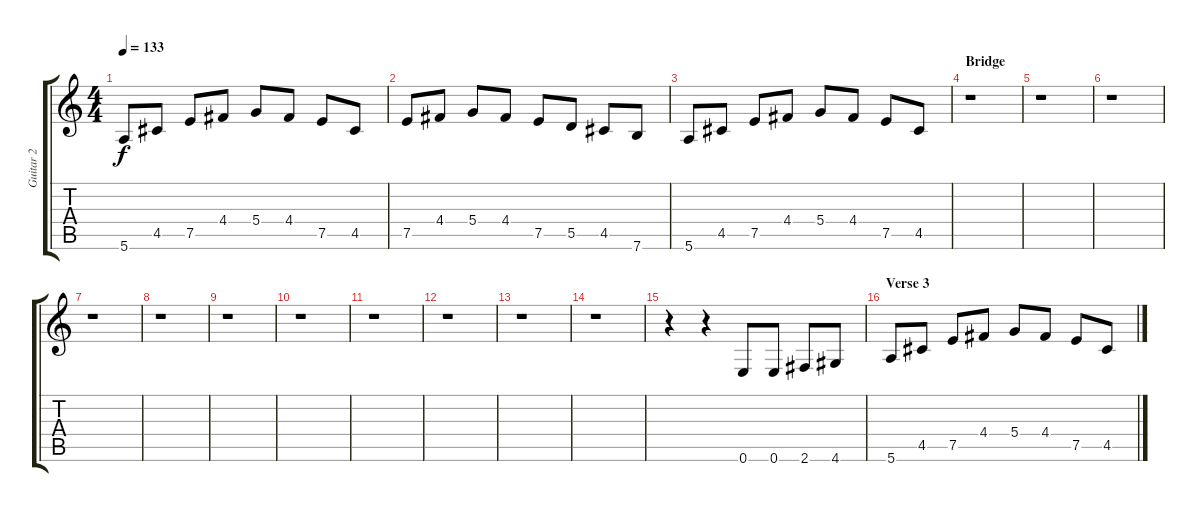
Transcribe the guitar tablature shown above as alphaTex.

\track ("Guitar 2" "Guitar 2") {instrument overdrivenguitar}
\staff {score tabs}
\tuning (E4 B3 G3 D3 A2 E2) {hide}
\ts (4 4)
\tempo 133
\clef g2
\ks c
5.6.8{dy f} 4.5.8 7.5.8 4.4.8 5.4.8 4.4.8 7.5.8 4.5.8 |
7.5.8 4.4.8 5.4.8 4.4.8 7.5.8 5.5.8 4.5.8 7.6.8 |
5.6.8 4.5.8 7.5.8 4.4.8 5.4.8 4.4.8 7.5.8 4.5.8 |
\section ("" "Bridge")
r.1 |
r.1 |
r.1 |
r.1 |
r.1 |
r.1 |
r.1 |
r.1 |
r.1 |
r.1 |
r.1 |
r.4 r.4 0.6.8 0.6.8 2.6.8 4.6.8 |
\section ("" "Verse 3")
5.6.8 4.5.8 7.5.8 4.4.8 5.4.8 4.4.8 7.5.8 4.5.8
